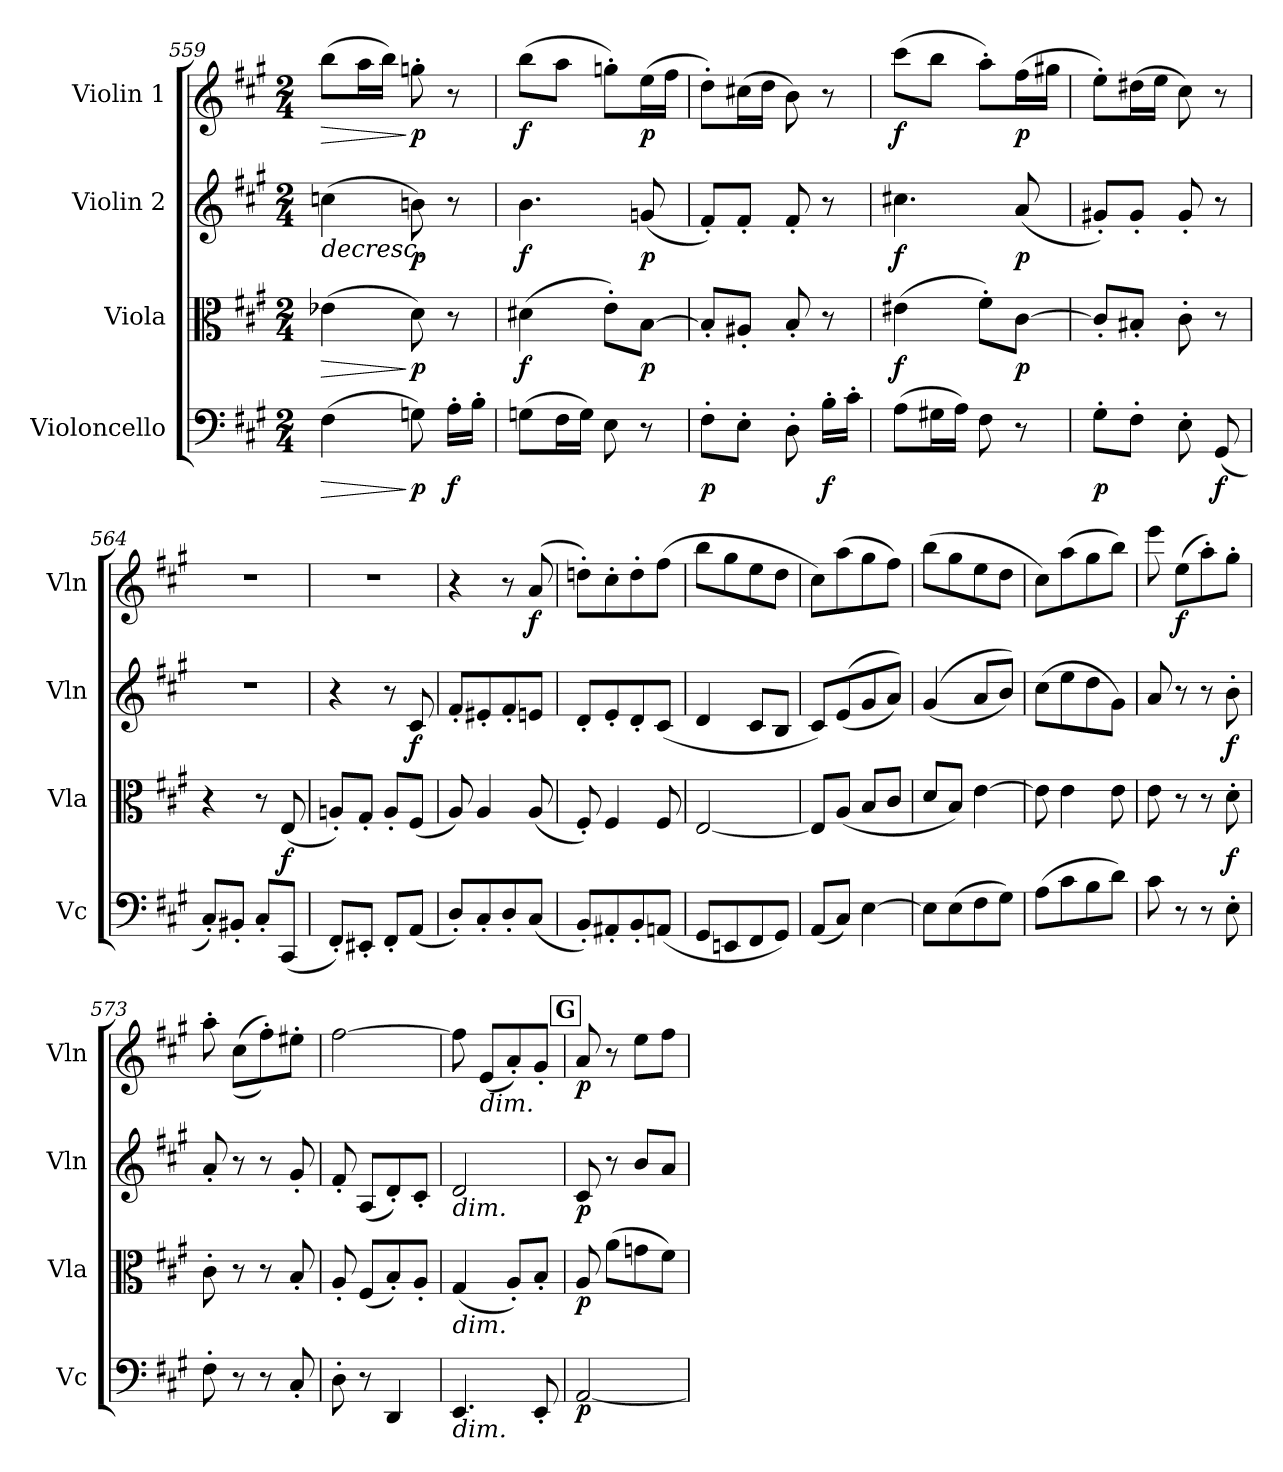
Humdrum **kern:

**kern	**dynam	**kern	**dynam	**kern	**dynam	**kern	**dynam
*part4	*part4	*part3	*part3	*part2	*part2	*part1	*part1
*staff4	*staff4	*staff3	*staff3	*staff2	*staff2	*staff1	*staff1
*I"Violoncello	*	*I"Viola	*	*I"Violin 2	*	*I"Violin 1	*
*I'Vc	*	*I'Vla	*	*I'Vln	*	*I'Vln	*
*clefF4	*	*clefC3	*	*clefG2	*	*clefG2	*
*k[f#c#g#]	*	*k[f#c#g#]	*	*k[f#c#g#]	*	*k[f#c#g#]	*
*M2/4	*	*M2/4	*	*M2/4	*	*M2/4	*
=559	=559	=559	=559	=559	=559	=559	=559
!	!LO:HP:b	!	!LO:HP:b	!	!LO:HP:b	!	!LO:HP:b
(>4F#\	>	(>4e-X\	>	(>4ccn\	>	(>8bb\L	>
.	.	.	.	.	.	16aa\L	.
.	.	.	.	.	.	16bb\JJ)	.
!	!LO:DY:n=1:b	!	!LO:DY:n=1:b	!	!LO:DY:b	!	!LO:DY:n=1:b
8Gn\)	] p	8d\)	] p	8bn\)	p	8ggn'\	] p
!	!LO:DY:n=2:b	!	!	!	!	!	!
16A'\LL	f	8r	.	8r	]	8r	.
16B'\JJ	.	.	.	.	.	.	.
=560	=560	=560	=560	=560	=560	=560	=560
!	!	!	!LO:DY:b	!	!LO:DY:b	!	!LO:DY:b
(>8Gn\L	.	(>4d#X\	f	4.b\	f	(>8bb\L	f
16F#\L	.	.	.	.	.	8aa\J	.
16G\JJ)	.	.	.	.	.	.	.
8E\	.	8e'\L)	.	.	.	8ggn'\L)	.
!	!	!	!LO:DY:b	!	!LO:DY:b	!	!LO:DY:b
8r	.	[8B\J	p	(<8gn/	p	(>16ee\L	p
.	.	.	.	.	.	16ff#\JJ	.
=561	=561	=561	=561	=561	=561	=561	=561
!	!LO:DY:b	!	!	!	!	!	!
8F#'\L	p	8B'/L]	.	8f#'/L)	.	8dd'\L)	.
8E'\J	.	8A#X'/J	.	8f#'/J	.	(>16cc#X\L	.
.	.	.	.	.	.	16dd\JJ	.
8D'\	.	8B'/	.	8f#'/	.	8b\)	.
!	!LO:DY:b	!	!	!	!	!	!
16B'\LL	f	8r	.	8r	.	8r	.
16c#'\JJ	.	.	.	.	.	.	.
=562	=562	=562	=562	=562	=562	=562	=562
!	!	!	!LO:DY:b	!	!LO:DY:b	!	!LO:DY:b
(>8A\L	.	(>4e#X\	f	4.cc#X\	f	(>8ccc#\L	f
16G#X\L	.	.	.	.	.	8bb\J	.
16A\JJ)	.	.	.	.	.	.	.
8F#\	.	8f#'\L)	.	.	.	8aa'\L)	.
!	!	!	!LO:DY:b	!	!LO:DY:b	!	!LO:DY:b
8r	.	[8c#\J	p	(<8a/	p	(>16ff#\L	p
.	.	.	.	.	.	16gg#X\JJ	.
=563	=563	=563	=563	=563	=563	=563	=563
!	!LO:DY:b	!	!	!	!	!	!
8G#'\L	p	8c#'/L]	.	8g#X'/L)	.	8ee'\L)	.
8F#'\J	.	8B#X'/J	.	8g#'/J	.	(>16dd#X\L	.
.	.	.	.	.	.	16ee\JJ	.
8E'\	.	8c#'\	.	8g#'/	.	8cc#\)	.
!	!LO:DY:b	!	!	!	!	!	!
(<8GG#/	f	8r	.	8r	.	8r	.
!!LO:LB:g=z
=564	=564	=564	=564	=564	=564	=564	=564
8C#'/L)	.	4r	.	2r	.	2r	.
8BB#X'/J	.	.	.	.	.	.	.
8C#'/L	.	8r	.	.	.	.	.
!	!	!	!LO:DY:b	!	!	!	!
(<8CC#/J	.	(<8E/	f	.	.	.	.
=565	=565	=565	=565	=565	=565	=565	=565
8FF#'/L)	.	8An'/L)	.	4r	.	2r	.
8EE#X'/J	.	8G#'/J	.	.	.	.	.
8FF#'/L	.	8A'/L	.	8r	.	.	.
!	!	!	!	!	!LO:DY:b	!	!
(<8AA/J	.	(<8F#/J	.	8c#/	f	.	.
=566	=566	=566	=566	=566	=566	=566	=566
8D'/L)	.	8A/)	.	8f#'/L	.	4r	.
8C#'/	.	4A/	.	8e#X'/	.	.	.
8D'/	.	.	.	8f#'/	.	8r	.
!	!	!	!	!	!	!	!LO:DY:b
(<8C#/J	.	(<8A/	.	8en/J	.	(<8a/	f
=567	=567	=567	=567	=567	=567	=567	=567
8BB'/L)	.	8F#'/)	.	8d'/L	.	8ddn'\L)	.
8AA#X'/	.	4F#/	.	8e'/	.	8cc#'\	.
8BB'/	.	.	.	8d'/	.	8dd'\	.
(<8AAn/J	.	8F#/	.	(>8c#/J	.	(>8ff#\J	.
=568	=568	=568	=568	=568	=568	=568	=568
8GG#/L	.	[2E/	.	4d/	.	8bb\L	.
8EEn/	.	.	.	.	.	8gg#\	.
8FF#/	.	.	.	8c#/L	.	8ee\	.
8GG#/J)	.	.	.	8B/J	.	8dd\J	.
=569	=569	=569	=569	=569	=569	=569	=569
(<8AA/L	.	8E/L]	.	8c#/L)	.	8cc#\L)	.
8C#/J)	.	(<8A/J	.	(<(<8e/	.	(>8aa\	.
[4E\	.	8B/L	.	8g#/	.	8gg#\	.
.	.	8c#/J	.	8a/J))	.	8ff#\J)	.
=570	=570	=570	=570	=570	=570	=570	=570
8E\L]	.	8d/L	.	(<(<4g#/	.	(>8bb\L	.
(>8E\	.	8B/J)	.	.	.	8gg#\	.
8F#\	.	[4e\	.	8a/L	.	8ee\	.
8G#\J)	.	.	.	8b/J))	.	8dd\J	.
=571	=571	=571	=571	=571	=571	=571	=571
(>8A\L	.	8e\]	.	(>8cc#\L	.	8cc#\L)	.
8c#\	.	4e\	.	8ee\	.	(>8aa\	.
8B\	.	.	.	8dd\	.	8gg#\	.
8d\J)	.	8e\	.	8g#\J)	.	8bb\J)	.
=572	=572	=572	=572	=572	=572	=572	=572
8c#\	.	8e\	.	8a/	.	8eee\	.
!	!	!	!	!	!	!	!LO:DY:b
8r	.	8r	.	8r	.	(>8ee\L	f
8r	.	8r	.	8r	.	8aa'\)	.
!	!	!	!LO:DY:b	!	!LO:DY:b	!	!
8E'\	.	8d'\	f	8b'\	f	8gg#'\J	.
=573	=573	=573	=573	=573	=573	=573	=573
8F#'\	.	8c#'\	.	8a'/	.	8aa'\	.
8r	.	8r	.	8r	.	(>(>8cc#\L	.
8r	.	8r	.	8r	.	8ff#'\))	.
8C#'/	.	8B'/	.	8g#'/	.	8ee#X'\J	.
=574	=574	=574	=574	=574	=574	=574	=574
8D'\	.	8A'/	.	8f#'/	.	[2ff#\	.
8r	.	(<8F#/L	.	(<8A/L	.	.	.
4DD/	.	8B'/)	.	8d'/)	.	.	.
.	.	8A'/J	.	8c#'/J	.	.	.
=575	=575	=575	=575	=575	=575	=575	=575
!	!	!	!	!LO:TX:b:i:t=dim.	!	!	!
!	!	!LO:TX:b:i:t=dim.	!	!	!	!	!
!LO:TX:b:i:t=dim.	!	!	!	!	!	!	!
4.EE/	.	(<4G#/	.	2d/	.	8ff#\]	.
!	!	!	!	!	!	!LO:TX:b:i:t=dim.	!
.	.	.	.	.	.	(<8e/L	.
.	.	8A'/L)	.	.	.	8a'/)	.
8EE'/	.	8B'/J	.	.	.	8g#'/J	.
!!LO:REH:place=s1:a:B:fs=14:t=G
=576	=576	=576	=576	=576	=576	=576	=576
!	!LO:DY:b	!	!LO:DY:b	!	!LO:DY:b	!	!LO:DY:b
[2AA/	p	8A/	p	8c#/	p	8a/	p
.	.	(>8a\L	.	8r	.	8r	.
.	.	8gn\	.	8b/L	.	8ee\L	.
.	.	8f#\J)	.	8a/J	.	8ff#\J	.
=	=	=	=	=	=	=	=
*-	*-	*-	*-	*-	*-	*-	*-
